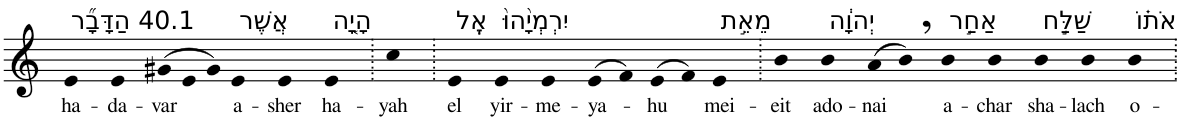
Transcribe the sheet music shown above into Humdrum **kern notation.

**kern	**text
*part1	*part1
*staff1	*staff1
*I"Piano	*
*I'Pno	*
*clefG2	*
*k[]	*
=1	=1
!LO:TX:a:t=40.1 הַדָּבָ֞ר	!
!	!LO:LY:b
4e	ha-
!	!LO:LY:b
4e	-da-
*Xtuplet	*
!	!LO:LY:b
(>12g#X	-var
12e	.
12g#)	.
!LO:TX:a:t=אֲשֶׁר	!
!	!LO:LY:b
4e	a-
!	!LO:LY:b
4e	-sher
!LO:TX:a:t=הָיָ֤ה	!
!	!LO:LY:b
4e	ha-
=2.	=2.
!	!LO:LY:b
4cc	-yah
=3.	=3.
!LO:TX:a:t=אֶֽל	!
!	!LO:LY:b
4e	el
!LO:TX:a:t=יִרְמְיָ֙הוּ֙	!
!	!LO:LY:b
4e	yir-
!	!LO:LY:b
4e	-me-
!	!LO:LY:b
(>8e	-ya-
8f)	.
!	!LO:LY:b
(>8e	-hu
8f)	.
!LO:TX:a:t=מֵאֵ֣ת	!
!	!LO:LY:b
4e	mei-
=4.	=4.
!	!LO:LY:b
4b	-eit
!LO:TX:a:t=יְהוָ֔ה	!
!	!LO:LY:b
4b	ado-
!	!LO:LY:b
(>8a	-nai
8b,)	.
!LO:TX:a:t=אַחַ֣ר	!
!	!LO:LY:b
4b	a-
!	!LO:LY:b
4b	-char
!LO:TX:a:t=שַׁלַּ֣ח	!
!	!LO:LY:b
4b	sha-
!	!LO:LY:b
4b	-lach
!LO:TX:a:t=אֹת֗וֹ	!
!	!LO:LY:b
4b	o-
=.	=.
*-	*-
